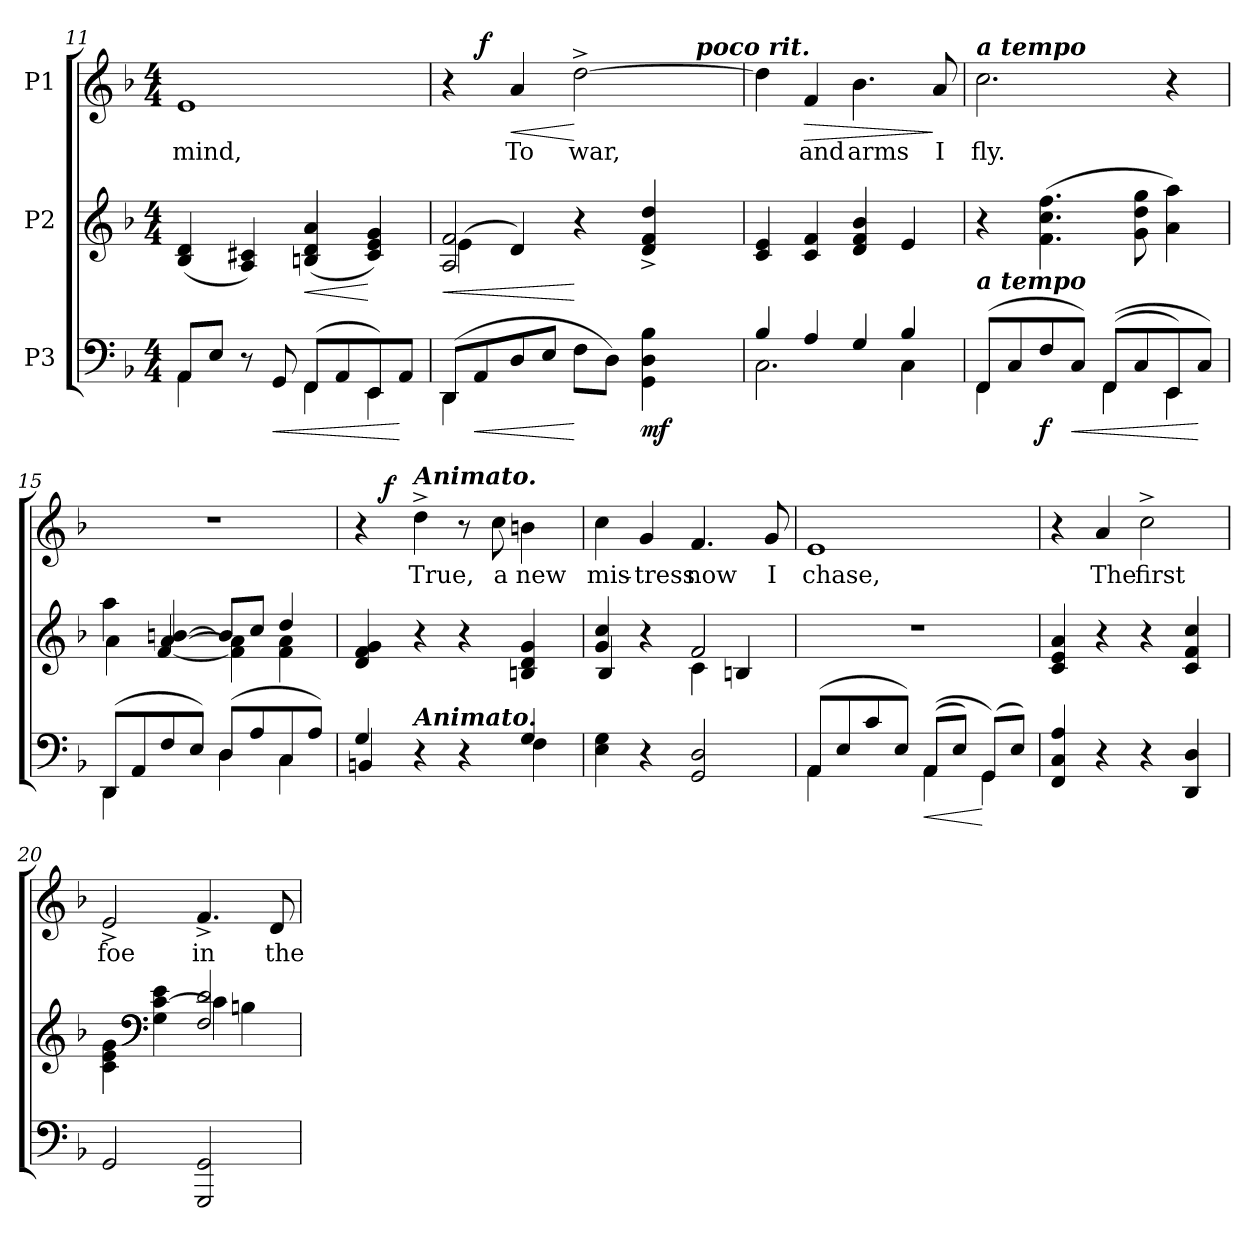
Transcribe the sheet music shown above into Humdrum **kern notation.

**kern	**dynam	**kern	**dynam	**kern	**text	**dynam
*part3	*part3	*part2	*part2	*part1	*part1	*part1
*staff3	*staff3	*staff2	*staff2	*staff1	*staff1	*staff1
*I"P3	*	*I"P2	*	*I"P1	*	*
*clefF4	*	*clefG2	*	*clefG2	*	*
*k[b-]	*	*k[b-]	*	*k[b-]	*	*
*F:	*	*F:	*	*F:	*	*
*M4/4	*	*M4/4	*	*M4/4	*	*
=11	=11	=11	=11	=11	=11	=11
*^	*	*	*	*	*	*
!	!	!	!	!	!	!LO:LY:b:color=#000000	!
8AAi/L	4AAi\	.	(4B-i/ 4di	.	1ei	mind,	.
8Ei/J	.	.	.	.	.	.	.
8r	4ryy	.	4Ai/ 4c#Xi)	.	.	.	.
!	!	!LO:HP:b	!	!	!	!	!
8GGi/	.	<	.	.	.	.	.
!	!	!	!	!LO:HP:b	!	!	!
(8FFi/L	4FFi\	.	(4Bni/ 4di 4ai	<	.	.	.
8AAi/	.	.	.	.	.	.	.
8EEi/)	4EEi\	.	4c#i/ 4ei 4gi)	[	.	.	.
8AAi/J	.	[	.	.	.	.	.
=12	=12	=12	=12	=12	=12	=12	=12
!	!	!	!	!LO:HP:b	!	!	!
*	*	*	*^	*	*^	*	*
*	*	*	*	*	*	*	*^	*	*
(8DDi/L	4DDi\	.	2Ai/ 2fi	(4ei\	<	4r	8ryy	2ryy	.	.
!	!	!LO:HP:b	!	!	!	!	!	!	!	!
8AAi/	.	<	.	.	.	.	256..ryy	.	.	.
.	.	.	.	.	.	.	2ryy	.	.	f
!	!	!	!	!	!	!	!	!	!LO:LY:b:color=#000000	!LO:HP:b
8Di/	4ryy	.	.	4di/)	.	4ai/	.	.	To	<
8Ei/J	.	.	.	.	.	.	.	.	.	.
!	!	!	!	!	!	!	!	!	!LO:LY:b:color=#000000	!
8Fi\L	2ryy	[	2ryy	4r	[	[2dd^i\	.	4ryy	war,	[
8Di\J)	.	.	.	.	.	.	.	.	.	.
.	.	.	.	.	.	.	4ryy	.	.	.
4GGi\ 4Di 4B-i	.	mf	.	4di/^ 4fi^ 4ddi^	.	.	.	8ryy	.	.
.	.	.	.	.	.	.	.	32ryy	.	.
.	.	.	.	.	.	.	16ryy	.	.	.
.	.	.	.	.	.	.	.	256ryy	.	.
.	.	.	.	.	.	.	.	1024ryy	.	.
!	!	!	!	!	!	!	!	!LO:TX:a:Bi:t=poco rit.	!	!
.	.	.	.	.	.	.	.	16ryy	.	.
.	.	.	.	.	.	.	32ryy	.	.	.
.	.	.	.	.	.	.	.	64ryy	.	.
.	.	.	.	.	.	.	64ryy	.	.	.
.	.	.	.	.	.	.	.	128ryy	.	.
.	.	.	.	.	.	.	128ryy	.	.	.
.	.	.	.	.	.	.	.	512.ryy	.	.
.	.	.	.	.	.	.	1024ryy	.	.	.
=13	=13	=13	=13	=13	=13	=13	=13	=13	=13	=13
!	!	!	!LO:TX:b:Bi:t=poco rit.	!	!	!	!	!	!	!
*	*	*	*v	*v	*	*	*	*	*	*
*	*	*	*	*	*v	*v	*v	*	*
4B-i/	2.Ci\	.	4ci/ 4ei	.	4ddi\]	.	.
!	!	!	!	!	!	!LO:LY:b:color=#000000	!LO:HP:b
4Ai/	.	.	4ci/ 4fi	.	4fi/	and	>
!	!	!	!	!	!	!LO:LY:b:color=#000000	!
4Gi/	.	.	4di/ 4fi 4b-i	.	4.b-i\	arms	.
4B-i/	4Ci\	.	4ei/	.	.	.	.
!	!	!	!	!	!	!LO:LY:b:color=#000000	!
.	.	.	.	.	8ai/	I	]
!!LO:LB:g=z
=14	=14	=14	=14	=14	=14	=14	=14
!	!	!	!	!	!LO:TX:a:Bi:t=a tempo	!	!
!LO:TX:a:Bi:t=a tempo	!	!	!	!	!	!	!
!	!	!	!	!	!	!LO:LY:b:color=#000000	!
(8FFi/L	4FFi\	.	4r	.	2.cci\	fly.	.
8Ci/	.	.	.	.	.	.	.
8Fi/	4ryy	f	(4.fi\ 4.cci 4.ffi	.	.	.	.
!	!	!LO:HP:b	!	!	!	!	!
8Ci/J)	.	<	.	.	.	.	.
((8FFi/L	4FFi\	.	.	.	.	.	.
8Ci/	.	.	8gi\ 8ddi 8ggi	.	.	.	.
8EEi/)	4EEi\	.	4ai\ 4aai)	.	4r	.	.
8Ci/J)	.	[	.	.	.	.	.
=15	=15	=15	=15	=15	=15	=15	=15
*	*	*	*^	*	*	*	*
(8DDi/L	4DDi\	.	4aai\	4ai\	.	1r	.	.
8AAi/	.	.	.	.	.	.	.	.
8Fi/	4ryy	.	[4ai/ [4bni	[4fi/	.	.	.	.
8Ei/J)	.	.	.	.	.	.	.	.
(8Di/L	4Di\	.	8bi/L]	4fi\] 4ai]	.	.	.	.
8Ai/	.	.	8cci/J	.	.	.	.	.
8Ci/	4Ci\	.	4ddi/	4fi\ 4ai	.	.	.	.
8Ai/J)	.	.	.	.	.	.	.	.
*	*	*	*v	*v	*	*	*	*
=16	=16	=16	=16	=16	=16	=16	=16
*	*	*	*	*	*^	*	*
4Gi/	4BBni/	.	4di/ 4fi 4gi	.	4r	16...ryy	.	.
.	.	.	.	.	.	2ryy	.	f
!	!	!	!	!	!LO:TX:a:Bi:t=Animato.	!	!	!
!LO:TX:a:Bi:t=Animato.	!	!	!	!	!	!	!	!
!	!	!	!	!	!	!	!LO:LY:b:color=#000000	!
4r	4ryy	.	4r	.	4dd^i\	.	True,	.
4r	4ryy	.	4r	.	8r	.	.	.
.	.	.	.	.	.	4ryy	.	.
!	!	!	!	!	!	!	!LO:LY:b:color=#000000	!
.	.	.	.	.	8cci\	.	a	.
!	!	!	!	!	!	!	!LO:LY:b:color=#000000	!
4Gi/	4Fi\	.	4Bni/ 4di 4gi	.	4bni\	.	new	.
.	.	.	.	.	.	8ryy	.	.
.	.	.	.	.	.	128ryy	.	.
*v	*v	*	*	*	*v	*v	*	*
=17	=17	=17	=17	=17	=17	=17
*	*	*^	*	*	*	*
*^	*	*	*	*	*^	*	*
!	!	!	!	!	!	!	!	!LO:LY:b:color=#000000	!
*v	*v	*	*	*	*	*v	*v	*	*
4Ei\ 4Gi	.	4gi/ 4cci	4B-i/	.	4cci\	mis-	.
!	!	!	!	!	!	!LO:LY:b:color=#000000	!
4r	.	4r	4ryy	.	4gi/	-tress	.
!	!	!	!	!	!	!LO:LY:b:color=#000000	!
2GGi/ 2Di	.	2fi/	4ci\	.	4.fi/	now	.
.	.	.	4Bni/	.	.	.	.
!	!	!	!	!	!	!LO:LY:b:color=#000000	!
.	.	.	.	.	8gi/	I	.
*	*	*v	*v	*	*	*	*
!!LO:LB:g=z
=18	=18	=18	=18	=18	=18	=18
*^	*	*	*	*	*	*
!	!	!	!	!	!	!LO:LY:b:color=#000000	!
(8AAi/L	4AAi\	.	1r	.	1ei	chase,	.
8Ei/	.	.	.	.	.	.	.
8ci/	4ryy	.	.	.	.	.	.
8Ei/J)	.	.	.	.	.	.	.
!	!	!LO:HP:b	!	!	!	!	!
((8AAi/L	4AAi\	<	.	.	.	.	.
8Ei/J)	.	.	.	.	.	.	.
(8GGi/L)	4GGi\	[	.	.	.	.	.
8Ei/J)	.	.	.	.	.	.	.
*v	*v	*	*	*	*	*	*
=19	=19	=19	=19	=19	=19	=19
4FFi/ 4Ci 4Ai	.	4ci/ 4ei 4ai	.	4r	.	.
!	!	!	!	!	!LO:LY:b:color=#000000	!
4r	.	4r	.	4ai/	The	.
!	!	!	!	!	!LO:LY:b:color=#000000	!
4r	.	4r	.	2cc^i\	first	.
4DDi/ 4Di	.	4ci/ 4fi 4cci	.	.	.	.
=20	=20	=20	=20	=20	=20	=20
*	*	*^	*	*	*	*
!	!	!	!	!	!	!LO:LY:b:color=#000000	!
2GGi/	.	4ryy	4ci\ 4ei 4gi	.	2e^i/	foe	.
*	*	*clefF4	*	*	*	*	*
.	.	4ryy	4Gi\ [4ci 4ei	.	.	.	.
!	!	!	!	!	!	!LO:LY:b:color=#000000	!
2GGGi/ 2GGi	.	2Fi/ 2di	4ci\]	.	4.f^i/	in	.
.	.	.	4Bni\	.	.	.	.
!	!	!	!	!	!	!LO:LY:b:color=#000000	!
.	.	.	.	.	8di/	the	.
*	*	*v	*v	*	*	*	*
=	=	=	=	=	=	=
*-	*-	*-	*-	*-	*-	*-
